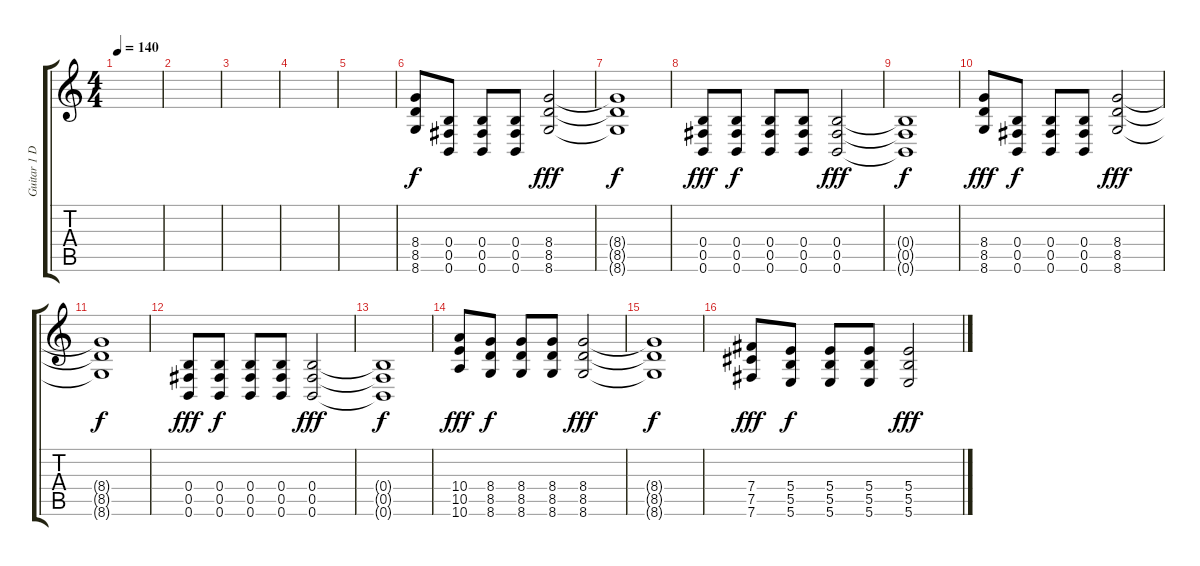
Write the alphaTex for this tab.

\track ("Guitar 1 Disto" "Guitar 1 D") {instrument distortionguitar}
\staff {score tabs}
\tuning (Db4 Ab3 E3 B2 Gb2 B1) {hide}
\ts (4 4)
\tempo 140
\clef g2
\ks c
|
|
|
|
|
(8.4 8.5 8.6).8 (0.4 0.5 0.6).8{dy f} (0.4 0.5 0.6).8 (0.4 0.5 0.6).8 (8.4 8.5 8.6).2{dy fff} |
(8.4{t} 8.5{t} 8.6{t}).1{dy f} |
(0.4 0.5 0.6).8{dy fff} (0.4 0.5 0.6).8{dy f} (0.4 0.5 0.6).8 (0.4 0.5 0.6).8 (0.4 0.5 0.6).2{dy fff} |
(0.4{t} 0.5{t} 0.6{t}).1{dy f} |
(8.4 8.5 8.6).8{dy fff} (0.4 0.5 0.6).8{dy f} (0.4 0.5 0.6).8 (0.4 0.5 0.6).8 (8.4 8.5 8.6).2{dy fff} |
(8.4{t} 8.5{t} 8.6{t}).1{dy f} |
(0.4 0.5 0.6).8{dy fff} (0.4 0.5 0.6).8{dy f} (0.4 0.5 0.6).8 (0.4 0.5 0.6).8 (0.4 0.5 0.6).2{dy fff} |
(0.4{t} 0.5{t} 0.6{t}).1{dy f} |
(10.4 10.5 10.6).8{dy fff} (8.4 8.5 8.6).8{dy f} (8.4 8.5 8.6).8 (8.4 8.5 8.6).8 (8.4 8.5 8.6).2{dy fff} |
(8.4{t} 8.5{t} 8.6{t}).1{dy f} |
(7.4 7.5 7.6).8{dy fff} (5.4 5.5 5.6).8{dy f} (5.4 5.5 5.6).8 (5.4 5.5 5.6).8 (5.4 5.5 5.6).2{dy fff}
